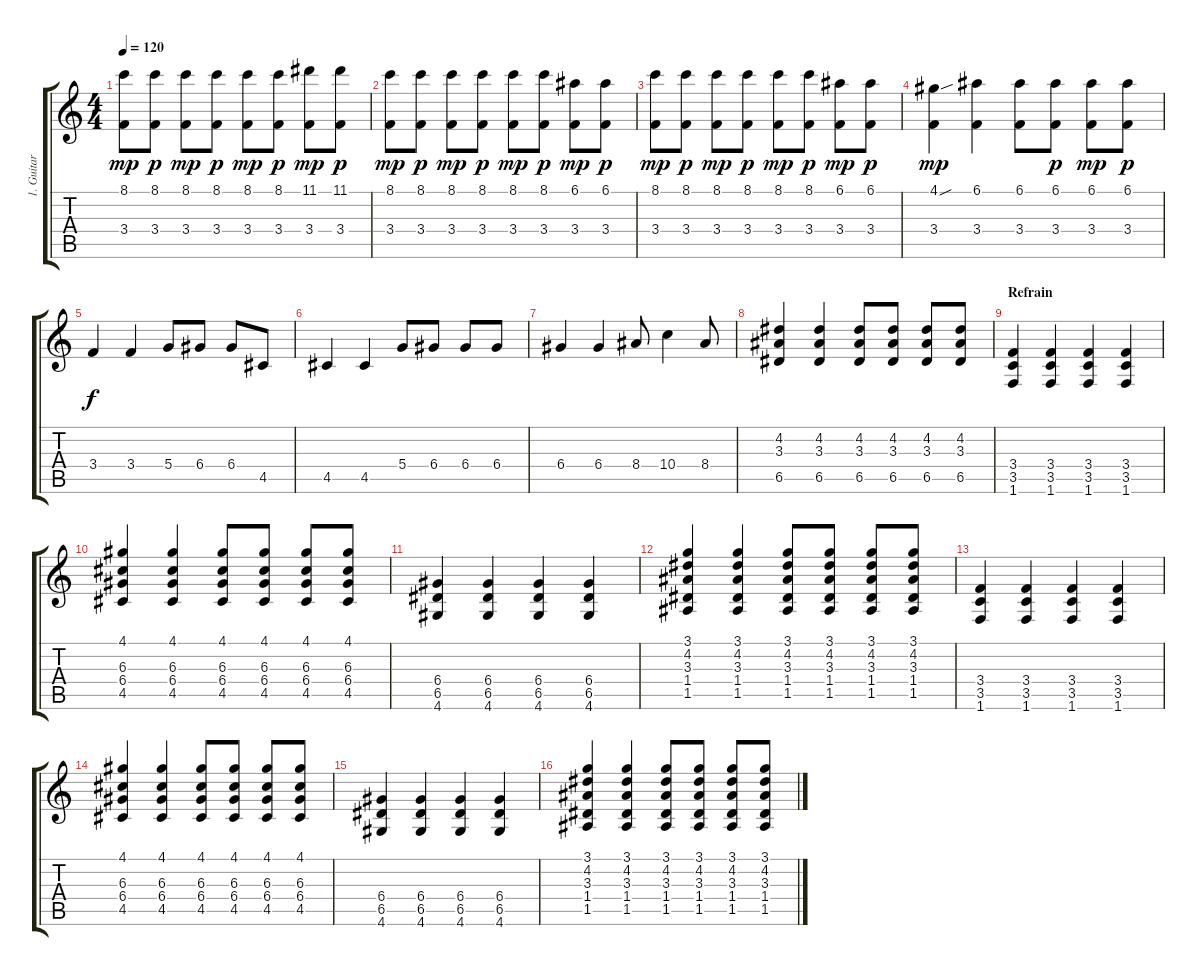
\track ("1. Guitar" "1. Guitar") {instrument distortionguitar}
\staff {score tabs}
\tuning (E4 B3 G3 D3 A2 E2) {hide}
\ts (4 4)
\tempo 120
\clef g2
\ks c
(8.1 3.4).8{dy mp} (8.1 3.4).8{dy p} (8.1 3.4).8{dy mp} (8.1 3.4).8{dy p} (8.1 3.4).8{dy mp} (8.1 3.4).8{dy p} (11.1 3.4).8{dy mp} (11.1 3.4).8{dy p} |
(8.1 3.4).8{dy mp} (8.1 3.4).8{dy p} (8.1 3.4).8{dy mp} (8.1 3.4).8{dy p} (8.1 3.4).8{dy mp} (8.1 3.4).8{dy p} (6.1 3.4).8{dy mp} (6.1 3.4).8{dy p} |
(8.1 3.4).8{dy mp} (8.1 3.4).8{dy p} (8.1 3.4).8{dy mp} (8.1 3.4).8{dy p} (8.1 3.4).8{dy mp} (8.1 3.4).8{dy p} (6.1 3.4).8{dy mp} (6.1 3.4).8{dy p} |
(4.1{sou} 3.4).4{dy mp} (6.1 3.4).4 (6.1 3.4).8 (6.1 3.4).8{dy p} (6.1 3.4).8{dy mp} (6.1 3.4).8{dy p} |
3.4.4{dy f} 3.4.4 5.4.8 6.4.8 6.4.8 4.5.8 |
4.5.4 4.5.4 5.4.8 6.4.8 6.4.8 6.4.8 |
6.4.4 6.4.4 8.4.8 10.4.4 8.4.8 |
(4.2 3.3 6.5).4 (4.2 3.3 6.5).4 (4.2 3.3 6.5).8 (4.2 3.3 6.5).8 (4.2 3.3 6.5).8 (4.2 3.3 6.5).8 |
\section ("" "Refrain")
(3.4 3.5 1.6).4 (3.4 3.5 1.6).4 (3.4 3.5 1.6).4 (3.4 3.5 1.6).4 |
(4.1 6.3 6.4 4.5).4 (4.1 6.3 6.4 4.5).4 (4.1 6.3 6.4 4.5).8 (4.1 6.3 6.4 4.5).8 (4.1 6.3 6.4 4.5).8 (4.1 6.3 6.4 4.5).8 |
(6.4 6.5 4.6).4 (6.4 6.5 4.6).4 (6.4 6.5 4.6).4 (6.4 6.5 4.6).4 |
(3.1 4.2 3.3 1.4 1.5).4 (3.1 4.2 3.3 1.4 1.5).4 (3.1 4.2 3.3 1.4 1.5).8 (3.1 4.2 3.3 1.4 1.5).8 (3.1 4.2 3.3 1.4 1.5).8 (3.1 4.2 3.3 1.4 1.5).8 |
(3.4 3.5 1.6).4 (3.4 3.5 1.6).4 (3.4 3.5 1.6).4 (3.4 3.5 1.6).4 |
(4.1 6.3 6.4 4.5).4 (4.1 6.3 6.4 4.5).4 (4.1 6.3 6.4 4.5).8 (4.1 6.3 6.4 4.5).8 (4.1 6.3 6.4 4.5).8 (4.1 6.3 6.4 4.5).8 |
(6.4 6.5 4.6).4 (6.4 6.5 4.6).4 (6.4 6.5 4.6).4 (6.4 6.5 4.6).4 |
(3.1 4.2 3.3 1.4 1.5).4 (3.1 4.2 3.3 1.4 1.5).4 (3.1 4.2 3.3 1.4 1.5).8 (3.1 4.2 3.3 1.4 1.5).8 (3.1 4.2 3.3 1.4 1.5).8 (3.1 4.2 3.3 1.4 1.5).8
